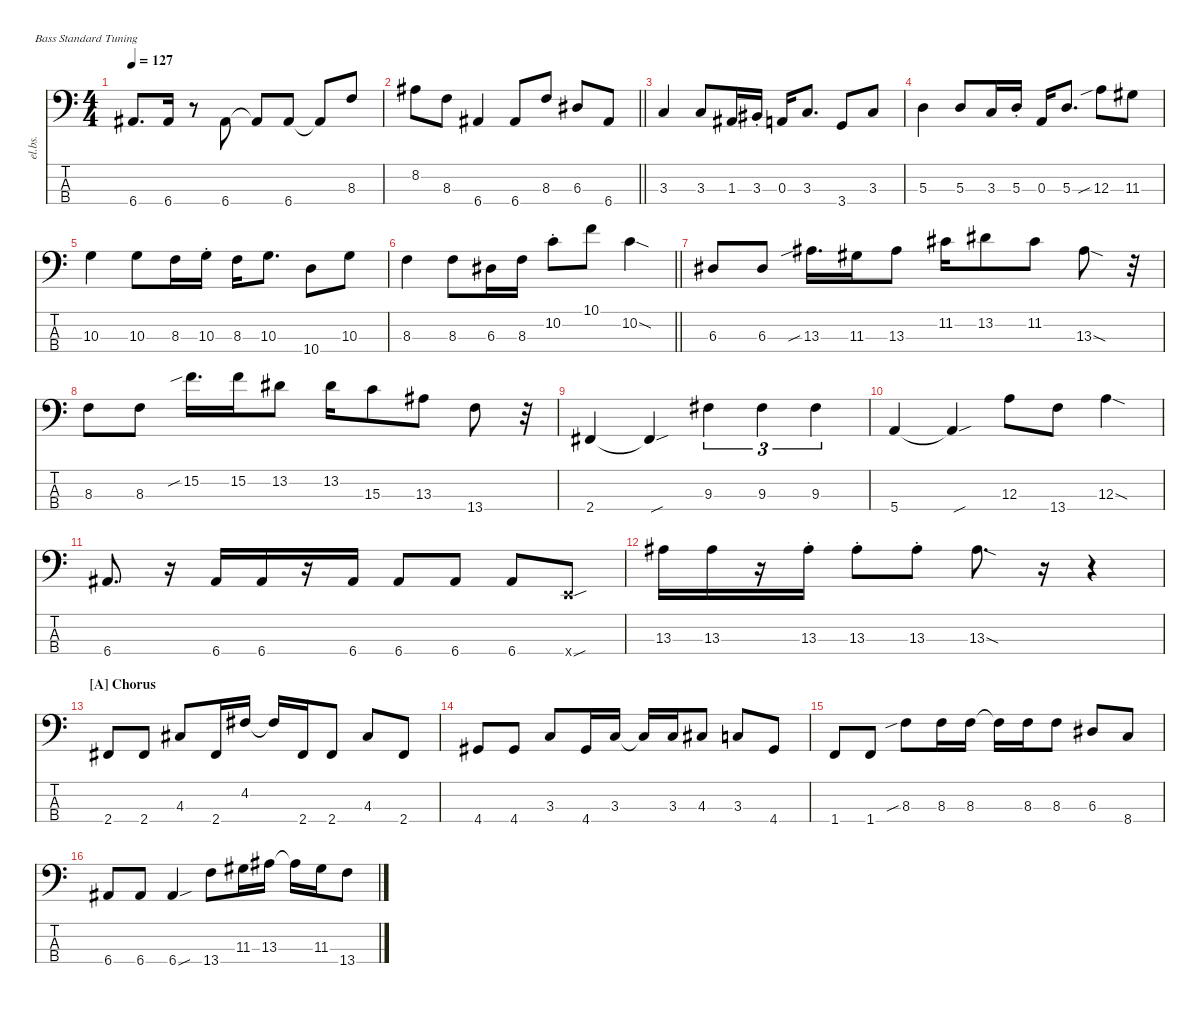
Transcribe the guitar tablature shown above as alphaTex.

\defaultSystemsLayout 4
\hideDynamics
\bracketExtendMode nobrackets
\track ("Electric Bass" "el.bs.") {mute instrument electricbassfinger}
\staff {score tabs}
\tuning (G2 D2 A1 E1)
\ts (4 4)
\tempo 127
\clef f4
\ks c
6.4{acc #}.8{d dy mf beam Up} 6.4{acc #}.16{beam Up} r.8{beam Down} 6.4{acc #}.8{beam Up} 6.4{t acc #}.8{beam Up} 6.4{acc #}.8{beam Up} 6.4{t acc #}.8{beam Up} 8.3.8{beam Up} |
\barLineRight lightlight
8.2{acc #}.8{beam Down} 8.3.8{beam Down} 6.4{acc #}.4{beam Up} 6.4{acc #}.8{beam Up} 8.3.8{beam Up} 6.3{acc #}.8{beam Up} 6.4{acc #}.8{beam Up} |
3.3.4{beam Up} 3.3.8{beam Up} 1.3{acc #}.16{beam Up} 3.3{st acc #}.16{beam Up} 0.3.16{beam Up} 3.3.8{d beam Up} 3.4.8{beam Up} 3.3.8{beam Up} |
5.3.4{beam Down} 5.3.8{beam Up} 3.3.16{beam Up} 5.3{st}.16{beam Up} 0.3.16{beam Up} 5.3.8{d beam Up} 12.3{sib}.8{beam Down} 11.3{acc #}.8{beam Down} |
10.3.4{beam Down} 10.3.8{beam Down} 8.3.16{beam Down} 10.3{st}.16{beam Down} 8.3.16{beam Down} 10.3.8{d beam Down} 10.4.8{beam Down} 10.3.8{beam Down} |
\barLineRight lightlight
8.3.4{beam Down} 8.3.8{beam Down} 6.3{acc #}.16{beam Down} 8.3.16{beam Down} 10.2{st}.8{beam Down} 10.1.8{beam Down} 10.2{sod}.4{beam Down} |
6.3{acc #}.8{beam Up} 6.3{acc #}.8{beam Up} 13.3{sib acc #}.16{d beam Down} 11.3{acc #}.16{beam Down} 13.3{acc #}.8{beam Down} 11.2{acc #}.16{beam Down} 13.2{acc #}.8{beam Down} 11.2{acc #}.8{beam Down} 13.3{sod acc #}.8{beam Down} r.32{beam Down} |
8.3.8{beam Down} 8.3.8{beam Down} 15.2{sib}.16{d beam Down} 15.2.16{beam Down} 13.2{acc #}.8{beam Down} 13.2{acc #}.16{beam Down} 15.3.8{beam Down} 13.3{acc #}.8{beam Down} 13.4.8{beam Down} r.32{beam Down} |
2.4{acc #}.4{beam Up} 2.4{sou t acc #}.4{beam Up} 9.3{acc #}.4{tu (3 2) beam Down} 9.3{acc #}.4{tu (3 2) beam Down} 9.3{acc #}.4{tu (3 2) beam Down} |
5.4.4{beam Up} 5.4{sou t}.4{beam Up} 12.3.8{beam Down} 13.4.8{beam Down} 12.3{sod}.4{beam Down} |
6.4{acc #}.8{d beam Up} r.16{beam Down} 6.4{acc #}.16{beam Up} 6.4{acc #}.16{beam Up} r.16{beam Up} 6.4{acc #}.16{beam Up} 6.4{acc #}.8{beam Up} 6.4{acc #}.8{beam Up} 6.4{acc #}.8{beam Up} 0.4{sou x}.8{beam Up} |
13.3{acc #}.16{beam Down} 13.3{acc #}.16{beam Down} r.16{beam Down} 13.3{st acc #}.16{beam Down} 13.3{st acc #}.8{beam Down} 13.3{st acc #}.8{beam Down} 13.3{sod acc #}.8{d beam Down} r.16{beam Down} r.4{beam Down} |
\section ("A" "Chorus")
2.4{acc #}.8{beam Up} 2.4{acc #}.8{beam Up} 4.3{acc #}.8{beam Up} 2.4{acc #}.16{beam Up} 4.2{acc #}.16{beam Up} 4.2{t acc #}.16{beam Up} 2.4{acc #}.16{beam Up} 2.4{acc #}.8{beam Up} 4.3{acc #}.8{beam Up} 2.4{acc #}.8{beam Up} |
4.4{acc #}.8{beam Up} 4.4{acc #}.8{beam Up} 3.3.8{beam Up} 4.4{acc #}.16{beam Up} 3.3.16{beam Up} 3.3{t}.16{beam Up} 3.3.16{beam Up} 4.3{acc #}.8{beam Up} 3.3.8{beam Up} 4.4{acc #}.8{beam Up} |
1.4.8{beam Up} 1.4.8{beam Up} 8.3{sib}.8{beam Down} 8.3.16{beam Down} 8.3.16{beam Down} 8.3{t}.16{beam Down} 8.3.16{beam Down} 8.3.8{beam Down} 6.3{acc #}.8{beam Up} 8.4.8{beam Up} |
6.4{acc #}.8{beam Up} 6.4{acc #}.8{beam Up} 6.4{sou acc #}.4{beam Up} 13.4.8{beam Down} 11.3{acc #}.16{beam Down} 13.3{acc #}.16{beam Down} 13.3{t acc #}.16{beam Down} 11.3{acc #}.16{beam Down} 13.4.8{beam Down}
